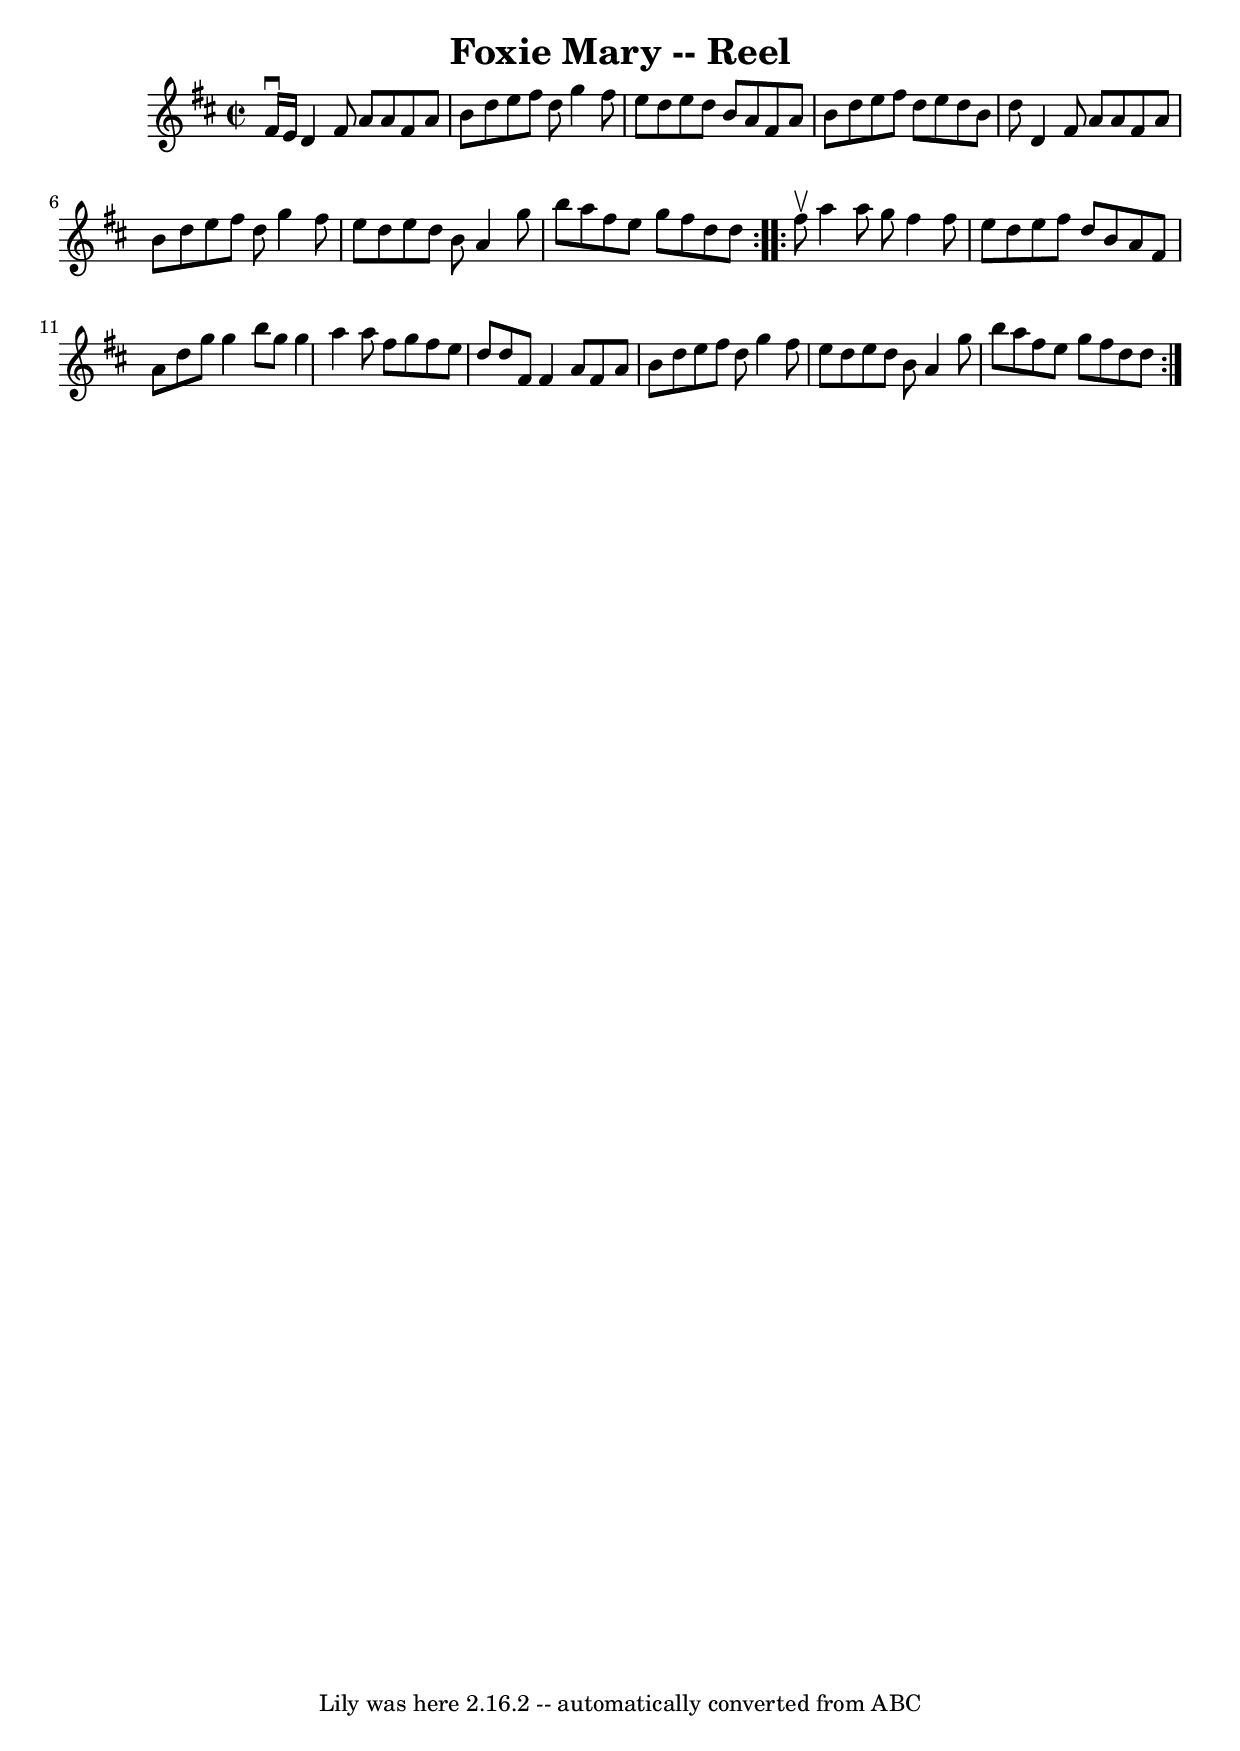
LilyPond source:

\version "2.16.2"
\include "Mammoth.ily"
\header {
  %% book = "Ryan's Mammoth Collection"
  crossRefNumber = "1"
  footnotes = "\\\\45"
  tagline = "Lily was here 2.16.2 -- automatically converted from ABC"
  title = "Foxie Mary -- Reel"

}
voicedefault =  {



  \repeat volta 2 {

    \override Staff.TimeSignature #'style = #'C
    \time 2/2 
    \key d \major
    fis'16^\downbow e'16  |
    d'4 fis'8   
    a'8 a'8 fis'8 a'8 b'8    |
    d''8 e''8 fis''8 d''8 
    g''4 fis''8 e''8    |
    d''8 e''8 d''8 b'8 a'8    
    fis'8 a'8 b'8    |
    d''8 e''8 fis''8 d''8 e''8    
    d''8 b'8 d''8    |
    d'4 fis'8 a'8 a'8 fis'8 a'8  
    b'8    |
    d''8 e''8 fis''8 d''8 g''4 fis''8 e''8    
    |
    d''8 e''8 d''8 b'8 a'4 g''8 b''8    |
    
    a''8 fis''8 e''8 g''8 fis''8 d''8 d''8    
  }     

  \repeat volta 2 {
    fis''8^\upbow |
    a''4 a''8 g''8 fis''4  
    fis''8 e''8    |
    d''8 e''8 fis''8 d''8 b'8 a'8    
    fis'8 a'8    |
    d''8 g''8 g''4 b''8 g''8 g''4    
    |
    a''4 a''8 fis''8 g''8 fis''8 e''8 d''8    |
    
    d''8 fis'8 fis'4 a'8 fis'8 a'8 b'8    |
    d''8    
    e''8 fis''8 d''8 g''4 fis''8 e''8    |
    d''8 e''8    
    d''8 b'8 a'4 g''8 b''8    |
    a''8 fis''8 e''8 g''8 
    fis''8 d''8 d''8    
  }   

}

\score{
  <<

    \context Staff="default"
    {
      \voicedefault 
      
    }

  >>
  \layout {
    
  }
  \midi {
  }

}
